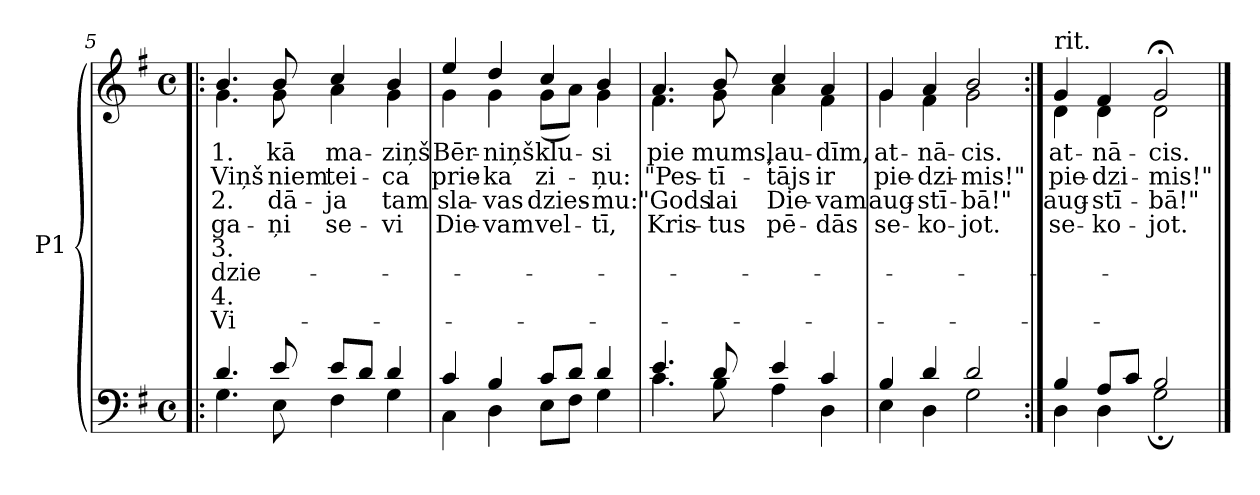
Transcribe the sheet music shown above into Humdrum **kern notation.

**kern	**kern	**text	**text	**text	**text	**text	**text	**text	**text	**dynam
*part1	*part1	*part1	*part1	*part1	*part1	*part1	*part1	*part1	*part1	*part1
*staff2	*staff1	*staff1	*staff1	*staff1	*staff1	*staff1	*staff1	*staff1	*staff1	*staff1/2
*I"P1	*	*	*	*	*	*	*	*	*	*
!!LO:LB:g=z
*clefF4	*clefG2	*	*	*	*	*	*	*	*	*
*k[f#]	*k[f#]	*	*	*	*	*	*	*	*	*
*G:	*G:	*	*	*	*	*	*	*	*	*
*M4/4	*M4/4	*	*	*	*	*	*	*	*	*
*met(c)	*met(c)	*	*	*	*	*	*	*	*	*
=5!|:	=5!|:	=5!|:	=5!|:	=5!|:	=5!|:	=5!|:	=5!|:	=5!|:	=5!|:	=5!|:
*^	*	*	*	*	*	*	*	*	*	*
!	!	!	!LO:LY:b:color=#000000	!LO:LY:b:color=#000000	!LO:LY:b:color=#000000	!LO:LY:b:color=#000000	!LO:LY:b:color=#000000	!LO:LY:b:color=#000000	!LO:LY:b:color=#000000	!LO:LY:b:color=#000000	!
*	*	*^	*	*	*	*	*	*	*	*	*
4.di/	4.Gi\	4.bi/	4.gi\	1.	Viņš	2.	ga-	3.	dzie-	4.	Vi-	mp mp
!	!	!	!	!LO:LY:b:color=#000000	!LO:LY:b:color=#000000	!LO:LY:b:color=#000000	!LO:LY:b:color=#000000	!	!	!	!	!
8ei/	8Ei\	8bi/	8gi\	kā	-niem	-dā-	-ņi	.	.	.	.	.
!	!	!	!	!LO:LY:b:color=#000000	!LO:LY:b:color=#000000	!LO:LY:b:color=#000000	!LO:LY:b:color=#000000	!	!	!	!	!
8ei/L	4F#i\	4cci/	4ai\	ma-	tei-	-ja	se-	.	.	.	.	.
8di/J	.	.	.	.	.	.	.	.	.	.	.	.
!	!	!	!	!LO:LY:b:color=#000000	!LO:LY:b:color=#000000	!LO:LY:b:color=#000000	!LO:LY:b:color=#000000	!	!	!	!	!
4di/	4Gi\	4bi/	4gi\	-ziņš	-ca	tam	-vi	.	.	.	.	.
=6	=6	=6	=6	=6	=6	=6	=6	=6	=6	=6	=6	=6
!	!	!	!	!LO:LY:b:color=#000000	!LO:LY:b:color=#000000	!LO:LY:b:color=#000000	!LO:LY:b:color=#000000	!	!	!	!	!
4ci/	4Ci\	4eei/	4gi\	Bēr-	prie-	sla-	Die-	.	.	.	.	.
!	!	!	!	!LO:LY:b:color=#000000	!LO:LY:b:color=#000000	!LO:LY:b:color=#000000	!LO:LY:b:color=#000000	!	!	!	!	!
4Bi/	4Di\	4ddi/	4gi\	-niņš	-ka	-vas	-vam	.	.	.	.	.
!	!	!	!	!LO:LY:b:color=#000000	!LO:LY:b:color=#000000	!LO:LY:b:color=#000000	!LO:LY:b:color=#000000	!	!	!	!	!
8ci/L	8Ei\L	4cci/	(8gi\L	klu-	zi-	dzies-	vel-	.	.	.	.	.
8di/J	8F#i\J	.	8ai\J)	.	.	.	.	.	.	.	.	.
!	!	!	!	!LO:LY:b:color=#000000	!LO:LY:b:color=#000000	!LO:LY:b:color=#000000	!LO:LY:b:color=#000000	!	!	!	!	!
4di/	4Gi\	4bi/	4gi\	-si	-ņu:	-mu:	-tī,	.	.	.	.	.
=7	=7	=7	=7	=7	=7	=7	=7	=7	=7	=7	=7	=7
!	!	!	!	!LO:LY:b:color=#000000	!LO:LY:b:color=#000000	!LO:LY:b:color=#000000	!LO:LY:b:color=#000000	!	!	!	!	!
4.ei/	4.ci\	4.ai/	4.f#i\	pie	"Pes-	"Gods	Kris-	.	.	.	.	.
!	!	!	!	!LO:LY:b:color=#000000	!LO:LY:b:color=#000000	!LO:LY:b:color=#000000	!LO:LY:b:color=#000000	!	!	!	!	!
8di/	8Bi\	8bi/	8gi\	mums,	-tī-	lai	-tus	.	.	.	.	.
!	!	!	!	!LO:LY:b:color=#000000	!LO:LY:b:color=#000000	!LO:LY:b:color=#000000	!LO:LY:b:color=#000000	!	!	!	!	!
4ei/	4Ai\	4cci/	4ai\	ļau-	-tājs	Die-	pē-	.	.	.	.	.
!	!	!	!	!LO:LY:b:color=#000000	!LO:LY:b:color=#000000	!LO:LY:b:color=#000000	!LO:LY:b:color=#000000	!	!	!	!	!
4ci/	4Di\	4ai/	4f#i\	-dīm,	ir	-vam	-dās	.	.	.	.	.
=8	=8	=8	=8	=8	=8	=8	=8	=8	=8	=8	=8	=8
!	!	!	!	!LO:LY:b:color=#000000	!LO:LY:b:color=#000000	!LO:LY:b:color=#000000	!LO:LY:b:color=#000000	!	!	!	!	!
4Bi/	4Ei\	4gi/	4gi\	at-	pie-	aug-	se-	.	.	.	.	.
!	!	!	!	!LO:LY:b:color=#000000	!LO:LY:b:color=#000000	!LO:LY:b:color=#000000	!LO:LY:b:color=#000000	!	!	!	!	!
4di/	4Di\	4ai/	4f#i\	-nā-	-dzi-	-stī-	-ko-	.	.	.	.	.
!	!	!	!	!LO:LY:b:color=#000000	!LO:LY:b:color=#000000	!LO:LY:b:color=#000000	!LO:LY:b:color=#000000	!	!	!	!	!
2di/	2Gi\	2bi/	2gi\	-cis.	-mis!"	-bā!"	-jot.	.	.	.	.	.
=9:|!	=9:|!	=9:|!	=9:|!	=9:|!	=9:|!	=9:|!	=9:|!	=9:|!	=9:|!	=9:|!	=9:|!	=9:|!
!	!	!LO:TX:t=rit.	!	!	!	!	!	!	!	!	!	!
!	!	!	!	!LO:LY:b:color=#000000	!LO:LY:b:color=#000000	!LO:LY:b:color=#000000	!LO:LY:b:color=#000000	!	!	!	!	!
4Bi/	4Di\	4gi/	4di\	at-	pie-	aug-	se-	.	.	.	.	.
!	!	!	!	!LO:LY:b:color=#000000	!LO:LY:b:color=#000000	!LO:LY:b:color=#000000	!LO:LY:b:color=#000000	!	!	!	!	!
8Ai/L	4Di\	4f#i/	4di\	-nā-	-dzi-	-stī-	-ko-	.	.	.	.	.
8ci/J	.	.	.	.	.	.	.	.	.	.	.	.
!	!	!	!	!LO:LY:b:color=#000000	!LO:LY:b:color=#000000	!LO:LY:b:color=#000000	!LO:LY:b:color=#000000	!	!	!	!	!
2Bi/	2G;i\	2g;i/	2di\	-cis.	-mis!"	-bā!"	-jot.	.	.	.	.	.
*v	*v	*	*	*	*	*	*	*	*	*	*	*
*	*v	*v	*	*	*	*	*	*	*	*	*
==	==	==	==	==	==	==	==	==	==	==
*-	*-	*-	*-	*-	*-	*-	*-	*-	*-	*-
